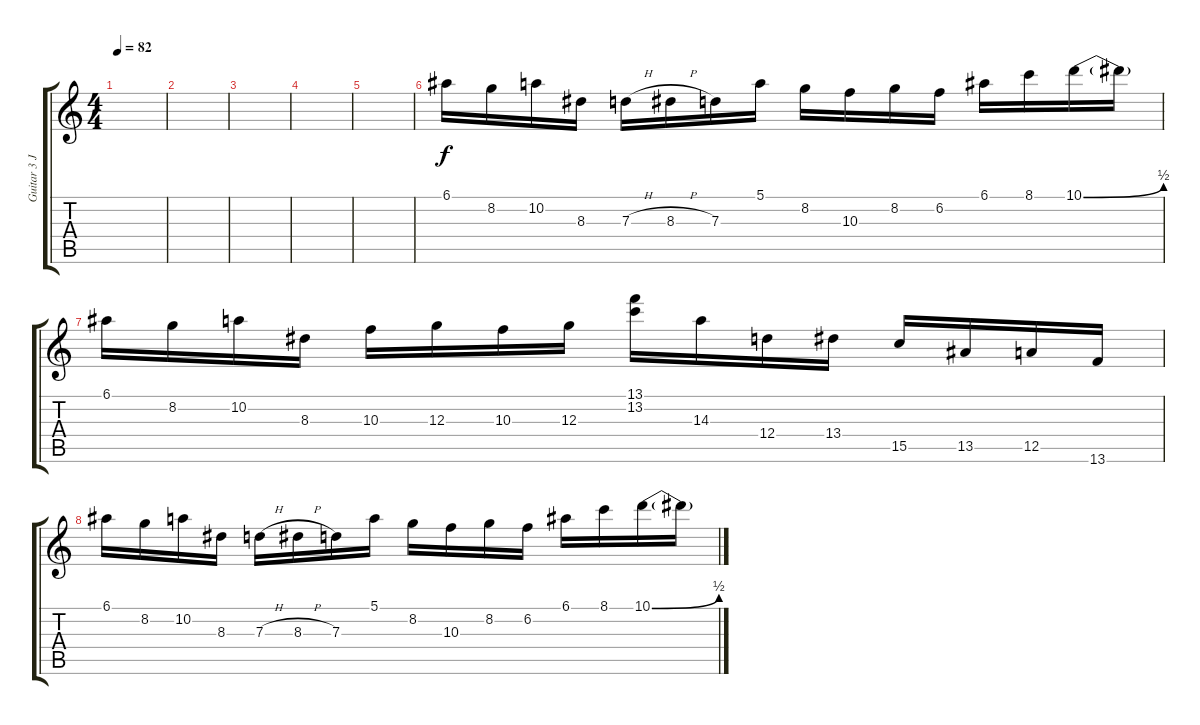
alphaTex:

\track ("Guitar 3 Jazz" "Guitar 3 J") {instrument electricguitarjazz}
\staff {score tabs}
\tuning (E4 B3 G3 D3 A2 E2) {hide}
\ts (4 4)
\tempo 82
\clef g2
\ks c
|
|
|
|
|
6.1.16 8.2.16 10.2.16 8.3.16 7.3{h}.16 8.3{h}.16 7.3.16 5.1.16 8.2.16 10.3.16 8.2.16 6.2.16 6.1.16 8.1.16 10.1{be (bend 0 0 60 2)}.16 10.1{t}.16 |
6.1.16 8.2.16 10.2.16 8.3.16 10.3.16 12.3.16 10.3.16 12.3.16 (13.1 13.2).16 14.3.16 12.4.16 13.4.16 15.5.16 13.5.16 12.5.16 13.6.16 |
6.1.16 8.2.16 10.2.16 8.3.16 7.3{h}.16 8.3{h}.16 7.3.16 5.1.16 8.2.16 10.3.16 8.2.16 6.2.16 6.1.16 8.1.16 10.1{be (bend 0 0 60 2)}.16 10.1{t}.16
